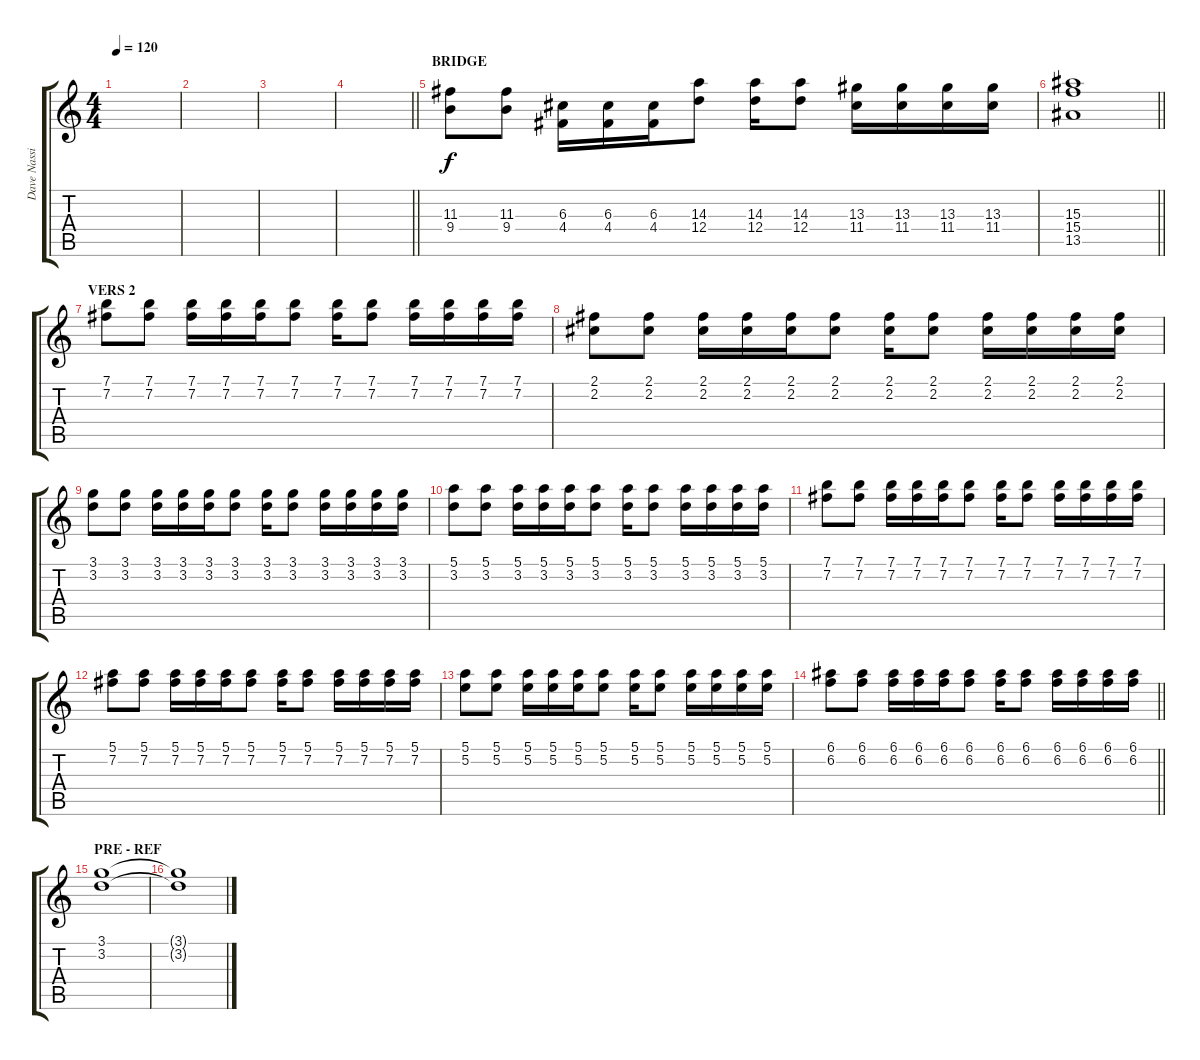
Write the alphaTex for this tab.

\track ("Dave Nassie" "Dave Nassi") {instrument distortionguitar}
\staff {score tabs}
\tuning (E4 B3 G3 D3 A2 E2) {hide}
\ts (4 4)
\tempo 120
\clef g2
\ks c
|
|
|
\barLineRight lightlight
|
\section ("" "BRIDGE")
(11.3 9.4).8 (11.3 9.4).8 (6.3 4.4).16 (6.3 4.4).16 (6.3 4.4).16 (14.3 12.4).8 (14.3 12.4).16 (14.3 12.4).8 (13.3 11.4).16 (13.3 11.4).16 (13.3 11.4).16 (13.3 11.4).16 |
\barLineRight lightlight
(15.3 15.4 13.5).1 |
\section ("" "VERS 2")
(7.1 7.2).8 (7.1 7.2).8 (7.1 7.2).16 (7.1 7.2).16 (7.1 7.2).16 (7.1 7.2).8 (7.1 7.2).16 (7.1 7.2).8 (7.1 7.2).16 (7.1 7.2).16 (7.1 7.2).16 (7.1 7.2).16 |
(2.1 2.2).8 (2.1 2.2).8 (2.1 2.2).16 (2.1 2.2).16 (2.1 2.2).16 (2.1 2.2).8 (2.1 2.2).16 (2.1 2.2).8 (2.1 2.2).16 (2.1 2.2).16 (2.1 2.2).16 (2.1 2.2).16 |
(3.1 3.2).8 (3.1 3.2).8 (3.1 3.2).16 (3.1 3.2).16 (3.1 3.2).16 (3.1 3.2).8 (3.1 3.2).16 (3.1 3.2).8 (3.1 3.2).16 (3.1 3.2).16 (3.1 3.2).16 (3.1 3.2).16 |
(5.1 3.2).8 (5.1 3.2).8 (5.1 3.2).16 (5.1 3.2).16 (5.1 3.2).16 (5.1 3.2).8 (5.1 3.2).16 (5.1 3.2).8 (5.1 3.2).16 (5.1 3.2).16 (5.1 3.2).16 (5.1 3.2).16 |
(7.1 7.2).8 (7.1 7.2).8 (7.1 7.2).16 (7.1 7.2).16 (7.1 7.2).16 (7.1 7.2).8 (7.1 7.2).16 (7.1 7.2).8 (7.1 7.2).16 (7.1 7.2).16 (7.1 7.2).16 (7.1 7.2).16 |
(5.1 7.2).8 (5.1 7.2).8 (5.1 7.2).16 (5.1 7.2).16 (5.1 7.2).16 (5.1 7.2).8 (5.1 7.2).16 (5.1 7.2).8 (5.1 7.2).16 (5.1 7.2).16 (5.1 7.2).16 (5.1 7.2).16 |
(5.1 5.2).8 (5.1 5.2).8 (5.1 5.2).16 (5.1 5.2).16 (5.1 5.2).16 (5.1 5.2).8 (5.1 5.2).16 (5.1 5.2).8 (5.1 5.2).16 (5.1 5.2).16 (5.1 5.2).16 (5.1 5.2).16 |
\barLineRight lightlight
(6.1 6.2).8 (6.1 6.2).8 (6.1 6.2).16 (6.1 6.2).16 (6.1 6.2).16 (6.1 6.2).8 (6.1 6.2).16 (6.1 6.2).8 (6.1 6.2).16 (6.1 6.2).16 (6.1 6.2).16 (6.1 6.2).16 |
\section ("" "PRE - REF")
(3.1 3.2).1 |
(3.1{t} 3.2{t}).1
